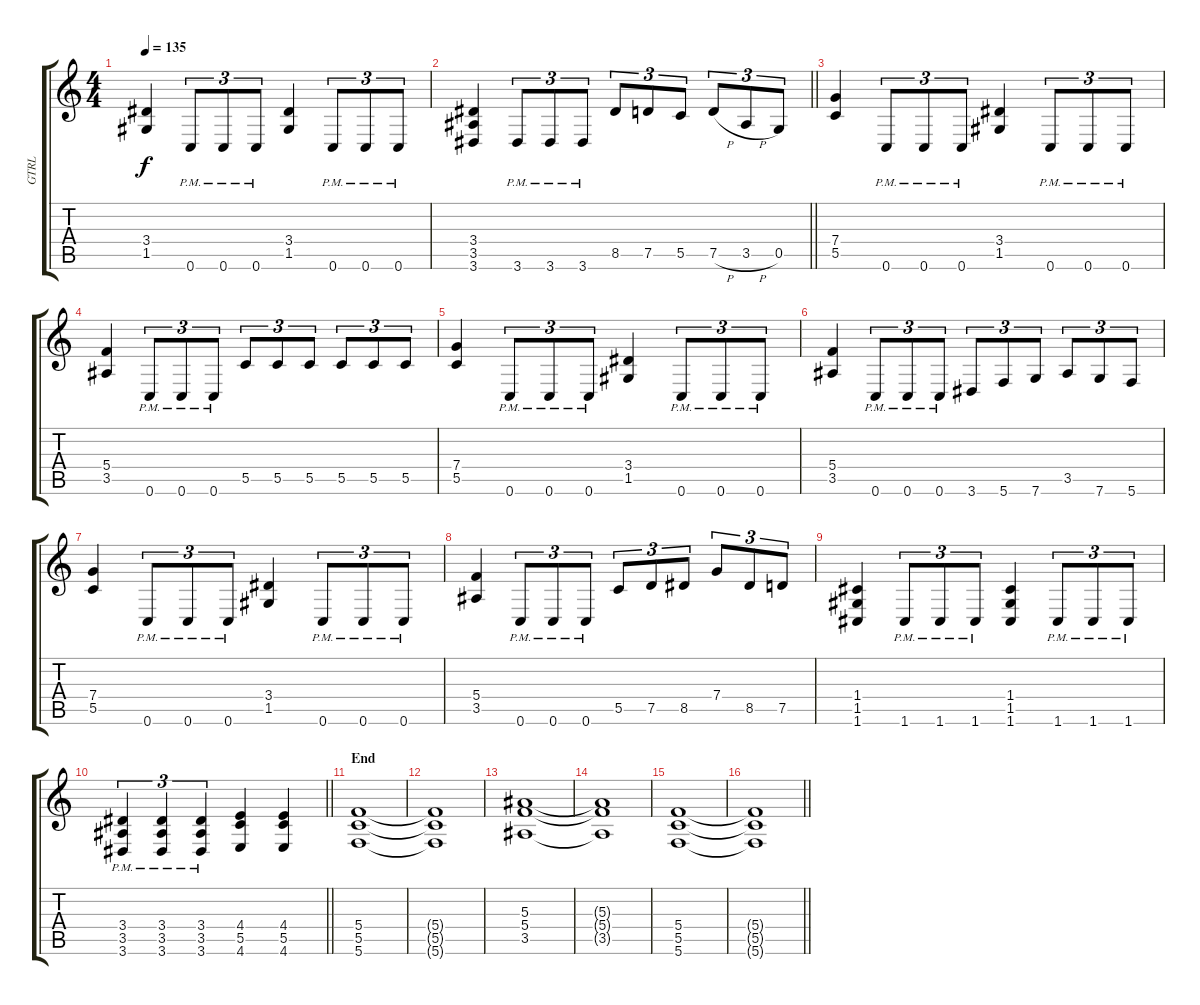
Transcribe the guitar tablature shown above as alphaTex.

\track ("GTRL" "GTRL") {instrument distortionguitar}
\staff {score tabs}
\tuning (D4 A3 F3 C3 G2 C2) {hide}
\ts (4 4)
\tempo 135
\clef g2
\ks c
(3.4 1.5).4{dy f} 0.6{pm}.8{tu (3 2)} 0.6{pm}.8{tu (3 2)} 0.6{pm}.8{tu (3 2)} (3.4 1.5).4 0.6{pm}.8{tu (3 2)} 0.6{pm}.8{tu (3 2)} 0.6{pm}.8{tu (3 2)} |
\barLineRight lightlight
(3.4 3.5 3.6).4 3.6{pm}.8{tu (3 2)} 3.6{pm}.8{tu (3 2)} 3.6{pm}.8{tu (3 2)} 8.5.8{tu (3 2)} 7.5.8{tu (3 2)} 5.5.8{tu (3 2)} 7.5{h}.8{tu (3 2)} 3.5{h}.8{tu (3 2)} 0.5.8{tu (3 2)} |
(7.4 5.5).4 0.6{pm}.8{tu (3 2)} 0.6{pm}.8{tu (3 2)} 0.6{pm}.8{tu (3 2)} (3.4 1.5).4 0.6{pm}.8{tu (3 2)} 0.6{pm}.8{tu (3 2)} 0.6{pm}.8{tu (3 2)} |
(5.4 3.5).4 0.6{pm}.8{tu (3 2)} 0.6{pm}.8{tu (3 2)} 0.6{pm}.8{tu (3 2)} 5.5.8{tu (3 2)} 5.5.8{tu (3 2)} 5.5.8{tu (3 2)} 5.5.8{tu (3 2)} 5.5.8{tu (3 2)} 5.5.8{tu (3 2)} |
(7.4 5.5).4 0.6{pm}.8{tu (3 2)} 0.6{pm}.8{tu (3 2)} 0.6{pm}.8{tu (3 2)} (3.4 1.5).4 0.6{pm}.8{tu (3 2)} 0.6{pm}.8{tu (3 2)} 0.6{pm}.8{tu (3 2)} |
(5.4 3.5).4 0.6{pm}.8{tu (3 2)} 0.6{pm}.8{tu (3 2)} 0.6{pm}.8{tu (3 2)} 3.6.8{tu (3 2)} 5.6.8{tu (3 2)} 7.6.8{tu (3 2)} 3.5.8{tu (3 2)} 7.6.8{tu (3 2)} 5.6.8{tu (3 2)} |
(7.4 5.5).4 0.6{pm}.8{tu (3 2)} 0.6{pm}.8{tu (3 2)} 0.6{pm}.8{tu (3 2)} (3.4 1.5).4 0.6{pm}.8{tu (3 2)} 0.6{pm}.8{tu (3 2)} 0.6{pm}.8{tu (3 2)} |
(5.4 3.5).4 0.6{pm}.8{tu (3 2)} 0.6{pm}.8{tu (3 2)} 0.6{pm}.8{tu (3 2)} 5.5.8{tu (3 2)} 7.5.8{tu (3 2)} 8.5.8{tu (3 2)} 7.4.8{tu (3 2)} 8.5.8{tu (3 2)} 7.5.8{tu (3 2)} |
(1.4 1.5 1.6).4 1.6{pm}.8{tu (3 2)} 1.6{pm}.8{tu (3 2)} 1.6{pm}.8{tu (3 2)} (1.4 1.5 1.6).4 1.6{pm}.8{tu (3 2)} 1.6{pm}.8{tu (3 2)} 1.6{pm}.8{tu (3 2)} |
\barLineRight lightlight
(3.4{pm} 3.5{pm} 3.6{pm}).4{tu (3 2)} (3.4{pm} 3.5{pm} 3.6{pm}).4{tu (3 2)} (3.4{pm} 3.5{pm} 3.6{pm}).4{tu (3 2)} (4.4 5.5 4.6).4 (4.4 5.5 4.6).4 |
\section ("" "End")
(5.4 5.5 5.6).1 |
(5.4{t} 5.5{t} 5.6{t}).1 |
(5.3 5.4 3.5).1 |
(5.3{t} 5.4{t} 3.5{t}).1 |
(5.4 5.5 5.6).1 |
\barLineRight lightlight
(5.4{t} 5.5{t} 5.6{t}).1
